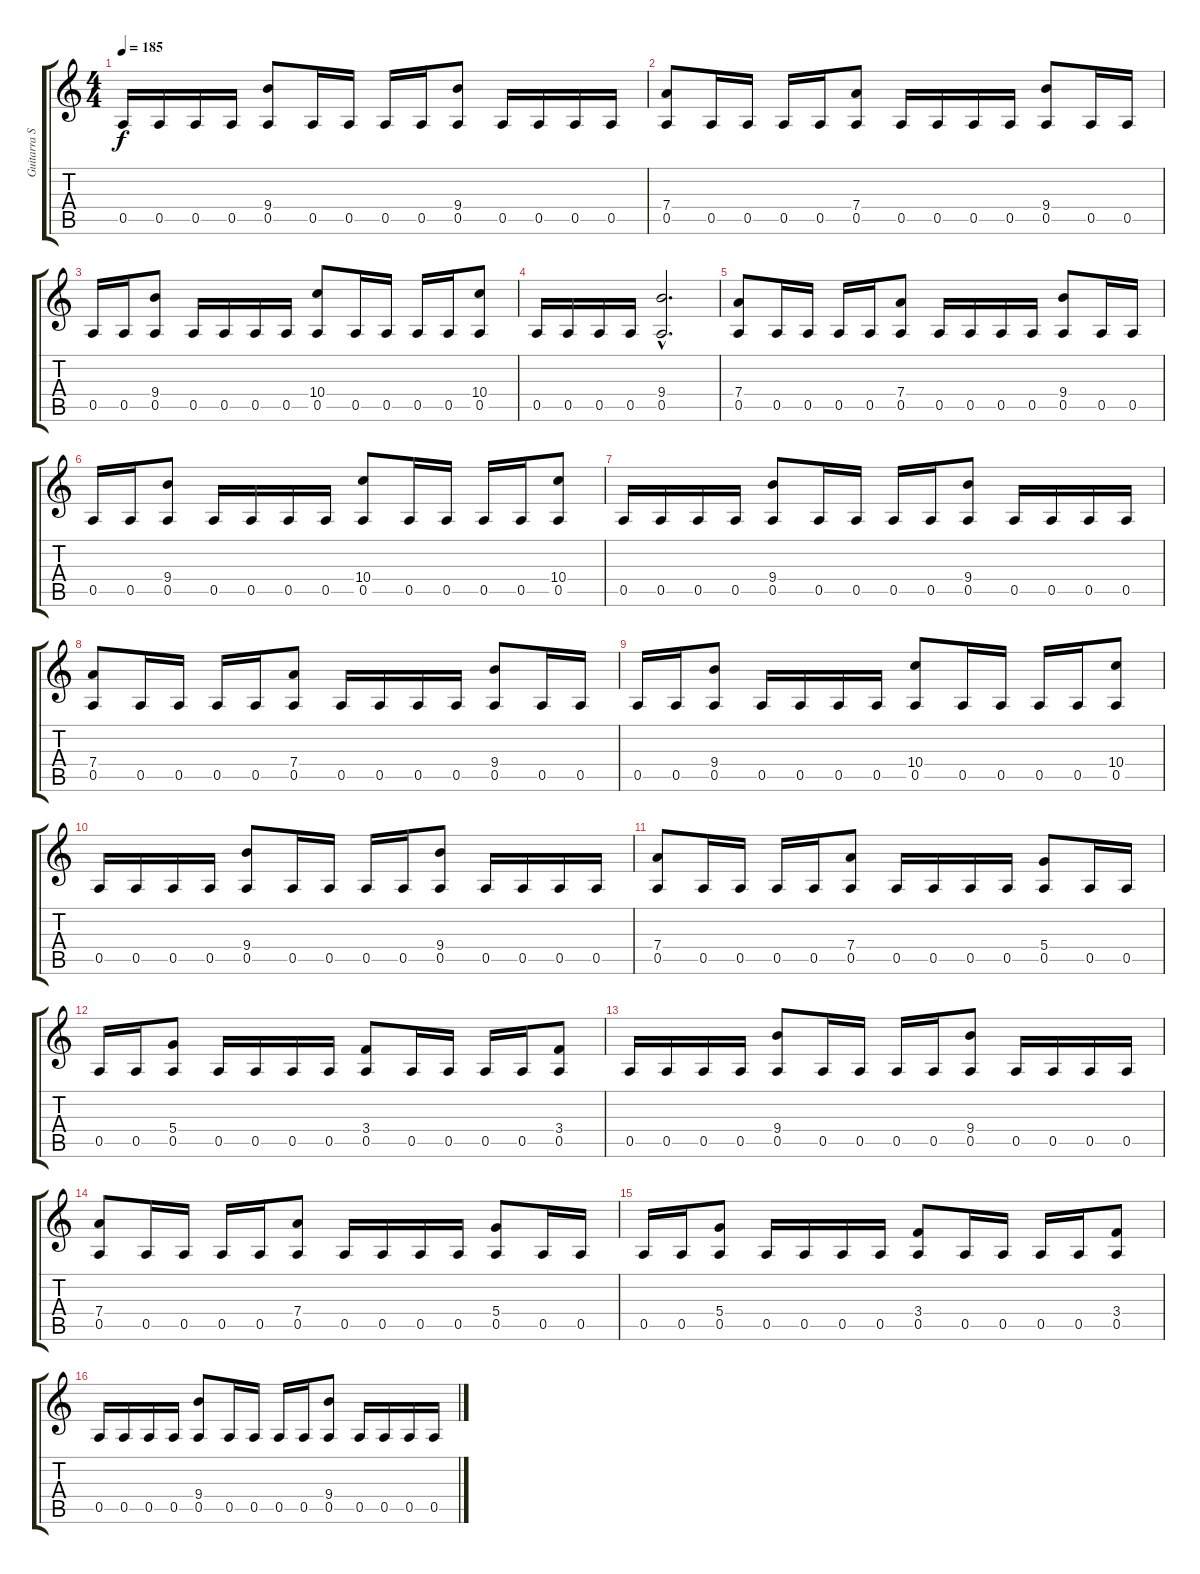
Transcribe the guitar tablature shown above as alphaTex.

\track ("Guitarra Solista" "Guitarra S") {instrument distortionguitar}
\staff {score tabs}
\tuning (E4 B3 G3 D3 A2 E2) {hide}
\ts (4 4)
\tempo 185
\clef g2
\ks c
0.5.16{dy f} 0.5.16 0.5.16 0.5.16 (9.4 0.5).8 0.5.16 0.5.16 0.5.16 0.5.16 (9.4 0.5).8 0.5.16 0.5.16 0.5.16 0.5.16 |
(7.4 0.5).8 0.5.16 0.5.16 0.5.16 0.5.16 (7.4 0.5).8 0.5.16 0.5.16 0.5.16 0.5.16 (9.4 0.5).8 0.5.16 0.5.16 |
0.5.16 0.5.16 (9.4 0.5).8 0.5.16 0.5.16 0.5.16 0.5.16 (10.4 0.5).8 0.5.16 0.5.16 0.5.16 0.5.16 (10.4 0.5).8 |
0.5.16 0.5.16 0.5.16 0.5.16 (9.4{hac} 0.5{hac}).2{d} |
(7.4 0.5).8 0.5.16 0.5.16 0.5.16 0.5.16 (7.4 0.5).8 0.5.16 0.5.16 0.5.16 0.5.16 (9.4 0.5).8 0.5.16 0.5.16 |
0.5.16 0.5.16 (9.4 0.5).8 0.5.16 0.5.16 0.5.16 0.5.16 (10.4 0.5).8 0.5.16 0.5.16 0.5.16 0.5.16 (10.4 0.5).8 |
0.5.16 0.5.16 0.5.16 0.5.16 (9.4 0.5).8 0.5.16 0.5.16 0.5.16 0.5.16 (9.4 0.5).8 0.5.16 0.5.16 0.5.16 0.5.16 |
(7.4 0.5).8 0.5.16 0.5.16 0.5.16 0.5.16 (7.4 0.5).8 0.5.16 0.5.16 0.5.16 0.5.16 (9.4 0.5).8 0.5.16 0.5.16 |
0.5.16 0.5.16 (9.4 0.5).8 0.5.16 0.5.16 0.5.16 0.5.16 (10.4 0.5).8 0.5.16 0.5.16 0.5.16 0.5.16 (10.4 0.5).8 |
0.5.16 0.5.16 0.5.16 0.5.16 (9.4 0.5).8 0.5.16 0.5.16 0.5.16 0.5.16 (9.4 0.5).8 0.5.16 0.5.16 0.5.16 0.5.16 |
(7.4 0.5).8 0.5.16 0.5.16 0.5.16 0.5.16 (7.4 0.5).8 0.5.16 0.5.16 0.5.16 0.5.16 (5.4 0.5).8 0.5.16 0.5.16 |
0.5.16 0.5.16 (5.4 0.5).8 0.5.16 0.5.16 0.5.16 0.5.16 (3.4 0.5).8 0.5.16 0.5.16 0.5.16 0.5.16 (3.4 0.5).8 |
0.5.16 0.5.16 0.5.16 0.5.16 (9.4 0.5).8 0.5.16 0.5.16 0.5.16 0.5.16 (9.4 0.5).8 0.5.16 0.5.16 0.5.16 0.5.16 |
(7.4 0.5).8 0.5.16 0.5.16 0.5.16 0.5.16 (7.4 0.5).8 0.5.16 0.5.16 0.5.16 0.5.16 (5.4 0.5).8 0.5.16 0.5.16 |
0.5.16 0.5.16 (5.4 0.5).8 0.5.16 0.5.16 0.5.16 0.5.16 (3.4 0.5).8 0.5.16 0.5.16 0.5.16 0.5.16 (3.4 0.5).8 |
0.5.16 0.5.16 0.5.16 0.5.16 (9.4 0.5).8 0.5.16 0.5.16 0.5.16 0.5.16 (9.4 0.5).8 0.5.16 0.5.16 0.5.16 0.5.16
